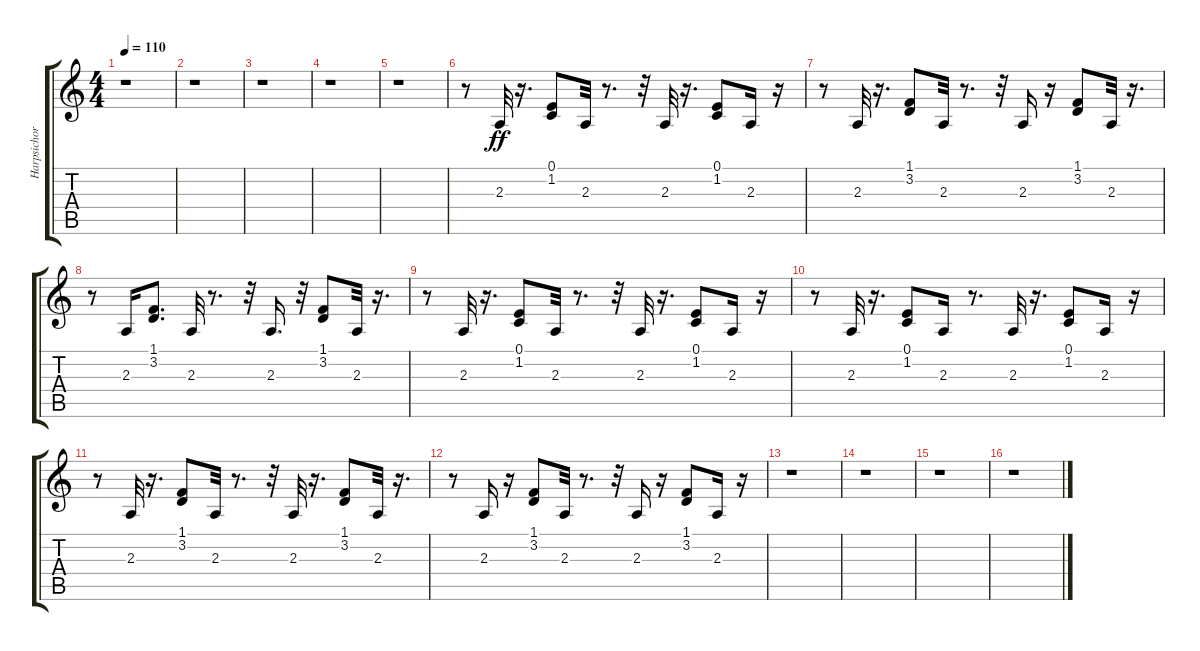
\track ("Harpsichord" "Harpsichor") {instrument harpsichord}
\staff {score tabs}
\tuning (E4 B3 G3 D3 A2 E2) {hide}
\ts (4 4)
\tempo 110
\clef g2
\ks c
r.1{dy ff} |
r.1 |
r.1 |
r.1 |
r.1 |
r.8 2.3.32 r.16{d} (0.1 1.2).8 2.3.32 r.8{d} r.32 2.3.32 r.16{d} (0.1 1.2).8 2.3.16 r.16 |
r.8 2.3.32 r.16{d} (1.1 3.2).8 2.3.32 r.8{d} r.32 2.3.16 r.16 (1.1 3.2).8 2.3.32 r.16{d} |
r.8 2.3.16 (1.1 3.2).8{d} 2.3.32 r.8{d} r.32 2.3.16{d} r.32 (1.1 3.2).8 2.3.32 r.16{d} |
r.8 2.3.32 r.16{d} (0.1 1.2).8 2.3.32 r.8{d} r.32 2.3.32 r.16{d} (0.1 1.2).8 2.3.16 r.16 |
r.8 2.3.32 r.16{d} (0.1 1.2).8 2.3.16 r.8{d} 2.3.32 r.16{d} (0.1 1.2).8 2.3.16 r.16 |
r.8 2.3.32 r.16{d} (1.1 3.2).8 2.3.32 r.8{d} r.32 2.3.32 r.16{d} (1.1 3.2).8 2.3.32 r.16{d} |
r.8 2.3.16 r.16 (1.1 3.2).8 2.3.32 r.8{d} r.32 2.3.16 r.16 (1.1 3.2).8 2.3.16 r.16 |
r.1 |
r.1 |
r.1 |
r.1
